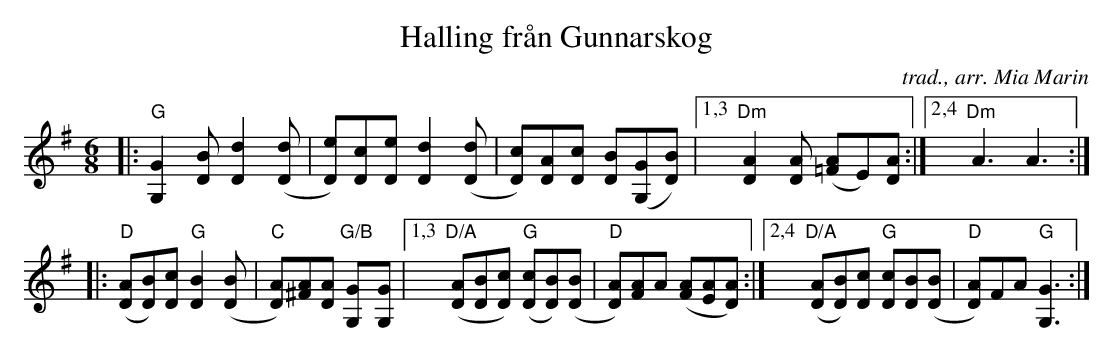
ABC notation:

X:1
T: Halling fr\aan Gunnarskog
O: trad., arr. Mia Marin
M: 6/8
L: 1/8
K: G
|:\
"G"[G2G,2][BD] [d2D2]([dD] | [eD])[cD][eD] [d2D2]([dD] | [cD])[AD][cD] [BD]([GG,][BD]) |\
[1,3 "Dm"[A2D2][AD] ([A=F]E)[AD] :|[2,4 "Dm"A3 A3 :|
|:\
"D"([AD][BD])[cD] "G"[B2D2]([BD] | "C"[AD])[A^F][AD] "G/B"[G2G,][GG,] |\
[1,3 "D/A"([AD][BD][cD]) "G"([cD][BD])([BD] | "D"[AD])[AF]A ([AF][AE][AD]) :|\
[2,4 "D/A"([AD][BD])[cD] "G"[cD][BD]([BD] | "D"[AD])FA "G"[G3G,3] :|
